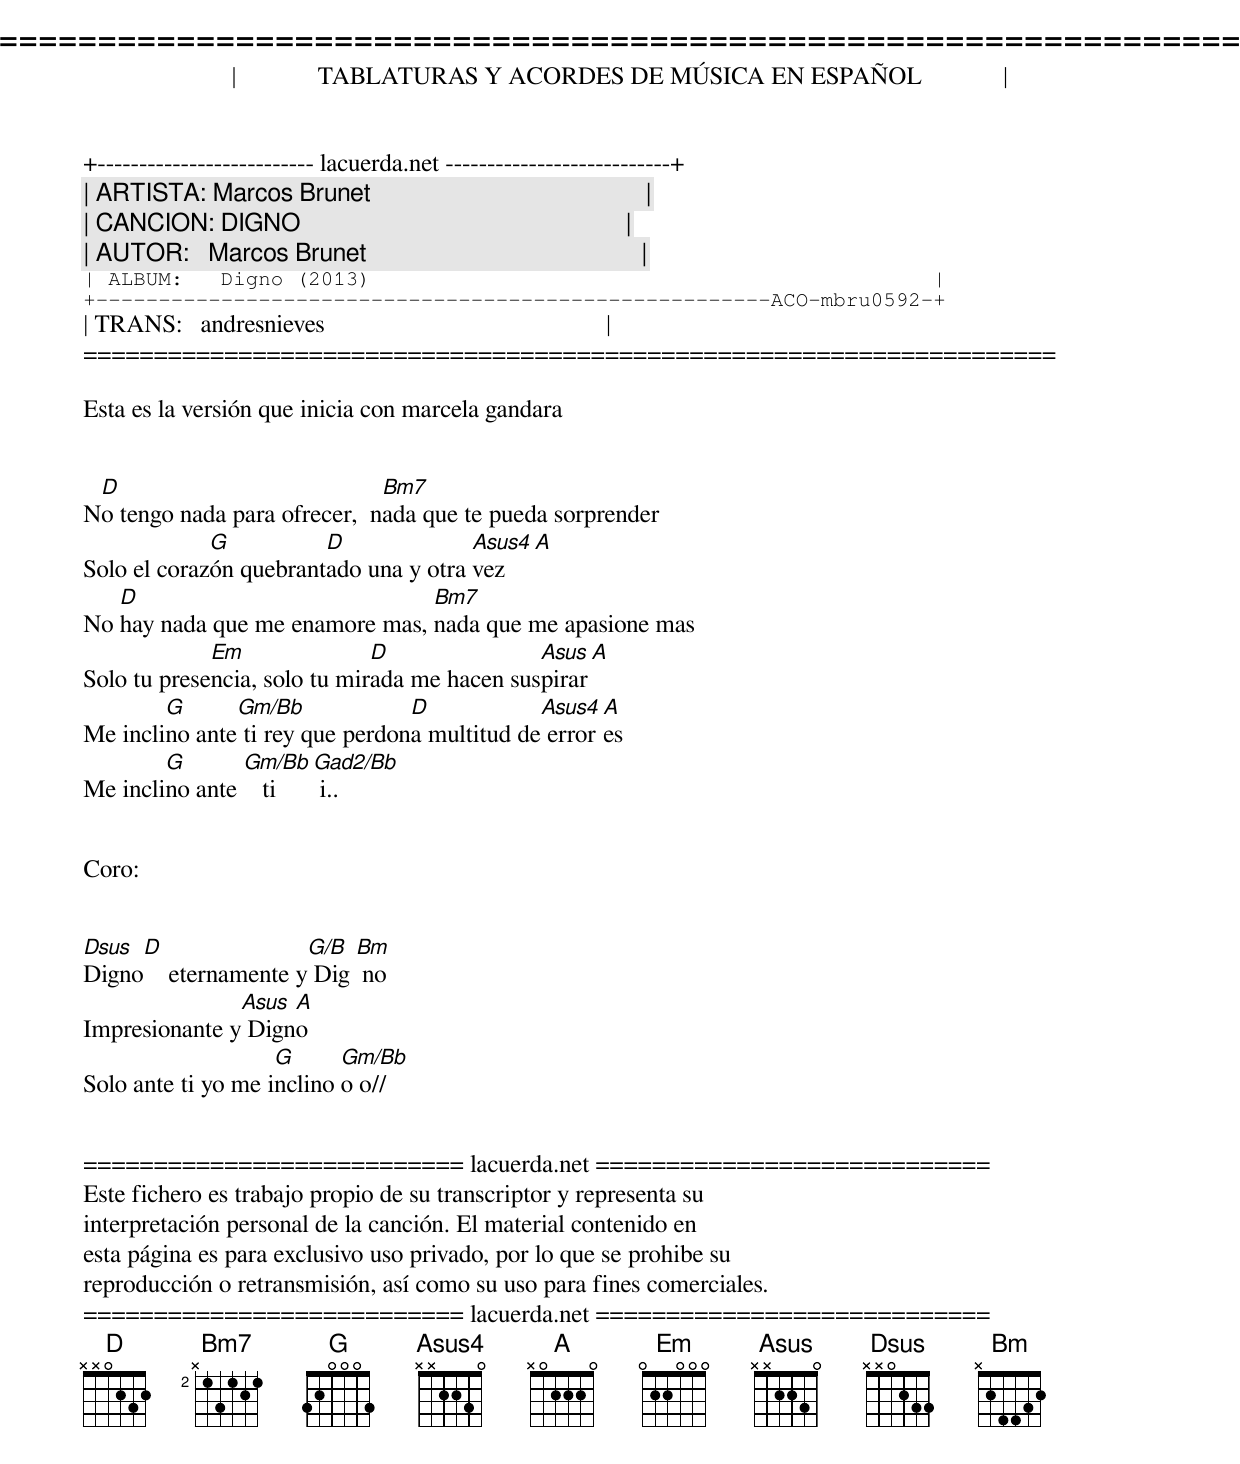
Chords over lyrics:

=====================================================================
|             TABLATURAS Y ACORDES DE MÚSICA EN ESPAÑOL             |
+-------------------------- lacuerda.net ---------------------------+
| ARTISTA: Marcos Brunet                                            |
| CANCION: DIGNO                                                    |
| AUTOR:   Marcos Brunet                                            |
| ALBUM:   Digno (2013)                                             |
+------------------------------------------------------ACO-mbru0592-+
| TRANS:   andresnieves                                             |
=====================================================================

Esta es la versión que inicia con marcela gandara


 D                            Bm7
No tengo nada para ofrecer,  nada que te pueda sorprender
             G          D              Asus4 A
Solo el corazón quebrantado una y otra vez
   D                            Bm7
No hay nada que me enamore mas, nada que me apasione mas
             Em               D               Asus A
Solo tu presencia, solo tu mirada me hacen suspirar
        G      Gm/Bb             D            Asus4 A
Me inclino ante ti rey que perdona multitud de errores
        G       Gm/Bb  Gad2/Bb
Me inclino ante    ti   i..


Coro:


Dsus D                G/B  Bm
Digno    eternamente y Dig  no
               Asus A
Impresionante y Digno
                    G      Gm/Bb
Solo ante ti yo me inclino o o//


=========================== lacuerda.net ============================
Este fichero es trabajo propio de su transcriptor y representa su
interpretación personal de la canción. El material contenido en
esta página es para exclusivo uso privado, por lo que se prohibe su
reproducción o retransmisión, así como su uso para fines comerciales.
=========================== lacuerda.net ============================
